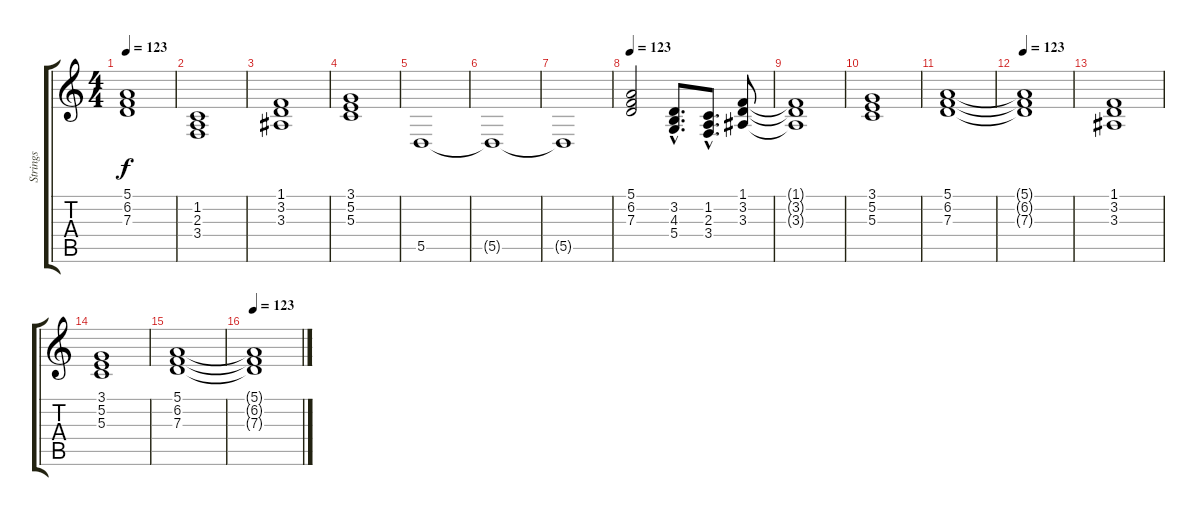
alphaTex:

\track ("Strings" "Strings") {instrument stringensemble1}
\staff {score tabs}
\tuning (E4 B3 G3 D3 A2 E2) {hide}
\ts (4 4)
\tempo 123
\clef g2
\ks c
(5.1 6.2 7.3).1{dy f} |
(1.2 2.3 3.4).1 |
(1.1 3.2 3.3).1 |
(3.1 5.2 5.3).1 |
5.5.1 |
5.5{t}.1 |
5.5{t}.1 |
\tempo 123
(5.1 6.2 7.3).2{volume 10} (3.2{hac} 4.3{hac} 5.4{hac}).8{d} (1.2{hac} 2.3{hac} 3.4{hac}).8{d} (1.1 3.2 3.3).8 |
(1.1{t} 3.2{t} 3.3{t}).1 |
(3.1 5.2 5.3).1 |
(5.1 6.2 7.3).1 |
\tempo 123
(5.1{t} 6.2{t} 7.3{t}).1 |
(1.1 3.2 3.3).1 |
(3.1 5.2 5.3).1 |
(5.1 6.2 7.3).1 |
\tempo 123
(5.1{t} 6.2{t} 7.3{t}).1
